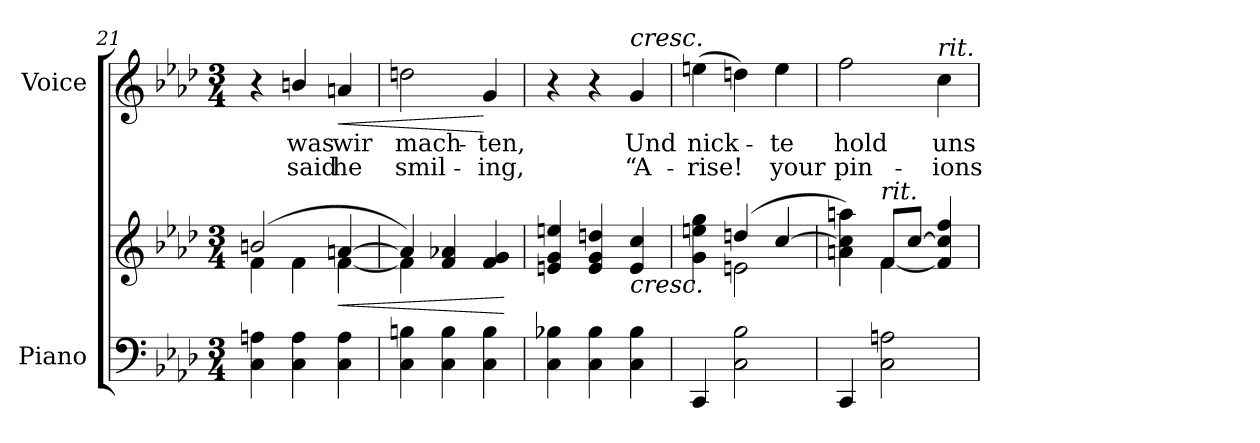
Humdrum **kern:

**kern	**kern	**dynam	**kern	**text	**text	**dynam
*part2	*part2	*part2	*part1	*part1	*part1	*part1
*staff3	*staff2	*staff2/3	*staff1	*staff1	*staff1	*staff1
*I"Piano	*	*	*I"Voice	*	*	*
*I'Pno	*	*	*	*	*	*
*clefF4	*clefG2	*	*clefG2	*	*	*
*k[b-e-a-d-]	*k[b-e-a-d-]	*	*k[b-e-a-d-]	*	*	*
*M3/4	*M3/4	*	*M3/4	*	*	*
=21	=21	=21	=21	=21	=21	=21
*	*^	*	*	*	*	*
4C\ 4An\	(2bn/	4f\	.	4r	.	.	.
4C\ 4A\	.	4f\	.	4bn/	was	said	.
!	!	!	!LO:HP:b	!	!	!	!LO:HP:b
4C\ 4A\	[4an/	[4f\	<	4an/	wir	he	<
=22	=22	=22	=22	=22	=22	=22	=22
4C\ 4Bn\	4a/])	4f\]	.	2ddn\	mach-	smil-	.
4C\ 4B\	4f/ 4a-X/	2ryy	.	.	.	.	.
4C\ 4B\	4f/ 4g/	.	.	4g/	-ten,	-ing,	[
*	*v	*v	*	*	*	*	*
.	.	[	.	.	.	.
=23	=23	=23	=23	=23	=23	=23
4C\ 4B-X\	4en/ 4g/ 4een/	.	4r	.	.	.
4C\ 4B-\	4e/ 4g/ 4ddn/	.	4r	.	.	.
!	!	!	!LO:TX:a:i:t=cresc.	!	!	!
!	!LO:TX:b:i:t=cresc.	!	!	!	!	!
4C\ 4B-\	4e/ 4cc/	.	4g/	Und	“A-	.
=24	=24	=24	=24	=24	=24	=24
*	*^	*	*	*	*	*
4CC/	4g\ 4een\ 4gg\	4ryy	.	(4een\	nick-	-rise!	.
2C\ 2B-\	(4ddn/	2en\	.	4ddn\)	.	.	.
.	[4cc/	.	.	4ee\	-te	your	.
=25	=25	=25	=25	=25	=25	=25	=25
*	*	*	*	*^	*	*	*
4CC/	4an\ 4cc\] 4aan\)	4ryy	.	2ff\	4ryy	hold	pin-	.
!	!LO:TX:i:t=rit.	!	!	!	!	!	!	!
2C\ 2An\	8f/L	[4f\	.	.	4ryy	.	.	.
.	[<8cc/J	.	.	.	.	.	.	.
!	!	!	!	!LO:TX:i:t=rit.	!	!	!	!
.	4f/] 4cc/] 4ff/	4ryy	.	4cc\	4ryy	uns	-ions	.
*	*v	*v	*	*	*	*	*	*
*	*	*	*v	*v	*	*	*
=	=	=	=	=	=	=
*-	*-	*-	*-	*-	*-	*-
